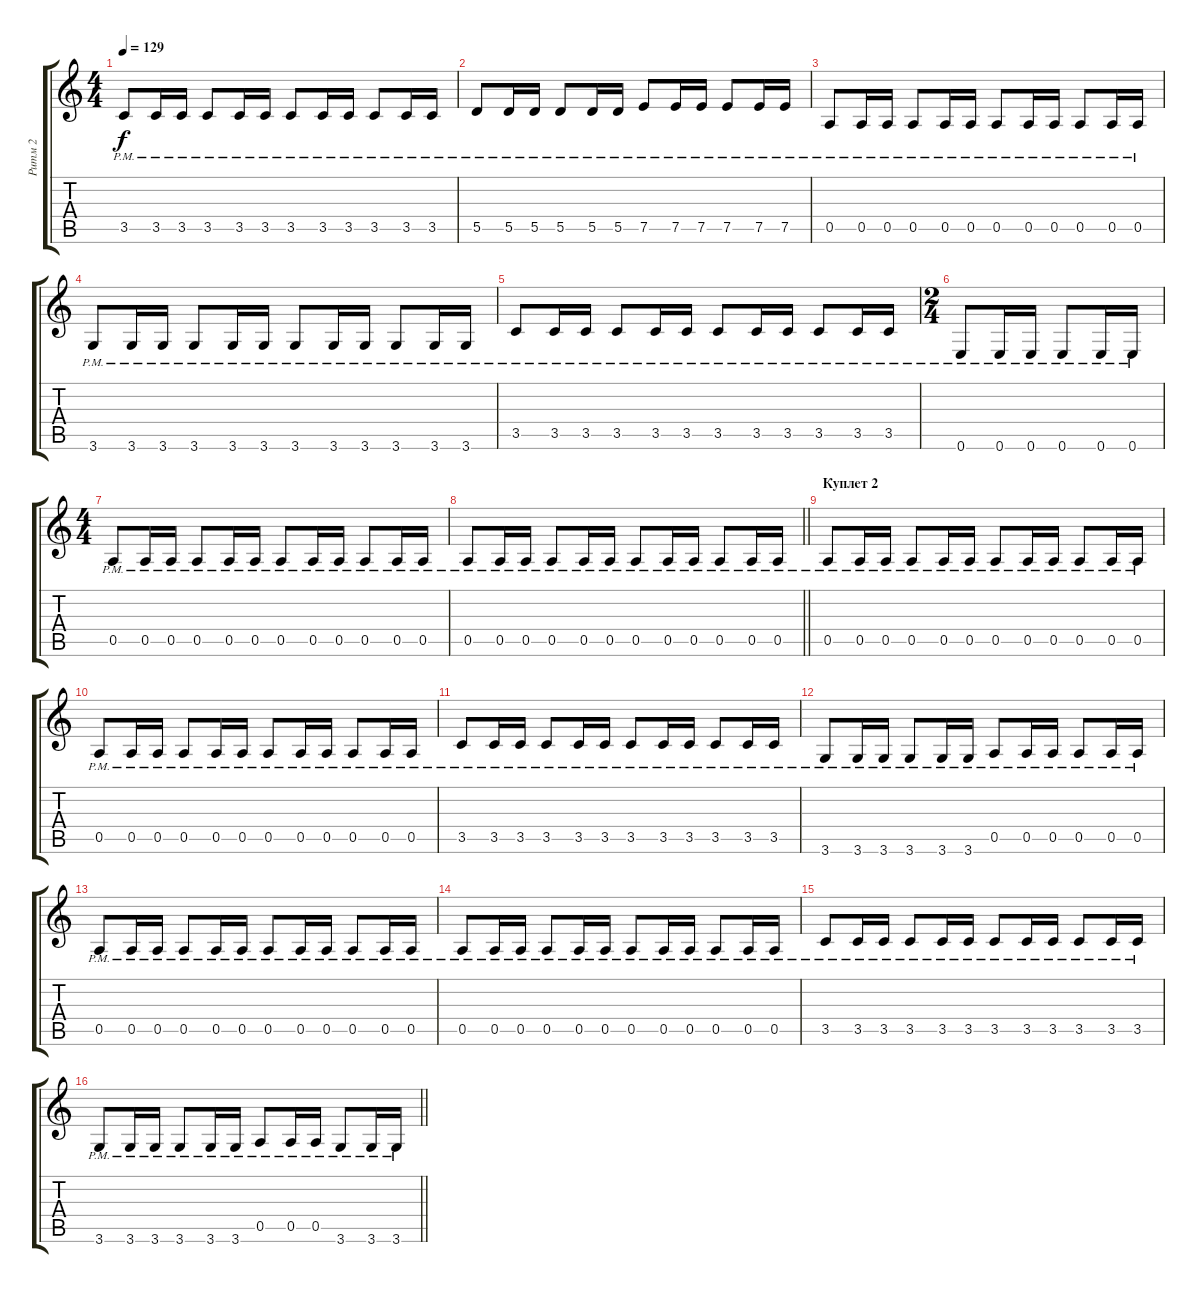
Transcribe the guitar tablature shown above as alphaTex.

\track ("Ритм 2" "Ритм 2") {instrument distortionguitar}
\staff {score tabs}
\tuning (E4 B3 G3 D3 A2 E2) {hide}
\ts (4 4)
\tempo 129
\clef g2
\ks c
3.5{pm}.8{dy f} 3.5{pm}.16 3.5{pm}.16 3.5{pm}.8 3.5{pm}.16 3.5{pm}.16 3.5{pm}.8 3.5{pm}.16 3.5{pm}.16 3.5{pm}.8 3.5{pm}.16 3.5{pm}.16 |
5.5{pm}.8 5.5{pm}.16 5.5{pm}.16 5.5{pm}.8 5.5{pm}.16 5.5{pm}.16 7.5{pm}.8 7.5{pm}.16 7.5{pm}.16 7.5{pm}.8 7.5{pm}.16 7.5{pm}.16 |
0.5{pm}.8 0.5{pm}.16 0.5{pm}.16 0.5{pm}.8 0.5{pm}.16 0.5{pm}.16 0.5{pm}.8 0.5{pm}.16 0.5{pm}.16 0.5{pm}.8 0.5{pm}.16 0.5{pm}.16 |
3.6{pm}.8 3.6{pm}.16 3.6{pm}.16 3.6{pm}.8 3.6{pm}.16 3.6{pm}.16 3.6{pm}.8 3.6{pm}.16 3.6{pm}.16 3.6{pm}.8 3.6{pm}.16 3.6{pm}.16 |
3.5{pm}.8 3.5{pm}.16 3.5{pm}.16 3.5{pm}.8 3.5{pm}.16 3.5{pm}.16 3.5{pm}.8 3.5{pm}.16 3.5{pm}.16 3.5{pm}.8 3.5{pm}.16 3.5{pm}.16 |
\ts (2 4)
0.6{pm}.8 0.6{pm}.16 0.6{pm}.16 0.6{pm}.8 0.6{pm}.16 0.6{pm}.16 |
\ts (4 4)
0.5{pm}.8 0.5{pm}.16 0.5{pm}.16 0.5{pm}.8 0.5{pm}.16 0.5{pm}.16 0.5{pm}.8 0.5{pm}.16 0.5{pm}.16 0.5{pm}.8 0.5{pm}.16 0.5{pm}.16 |
\barLineRight lightlight
0.5{pm}.8 0.5{pm}.16 0.5{pm}.16 0.5{pm}.8 0.5{pm}.16 0.5{pm}.16 0.5{pm}.8 0.5{pm}.16 0.5{pm}.16 0.5{pm}.8 0.5{pm}.16 0.5{pm}.16 |
\section ("" "Куплет 2")
0.5{pm}.8 0.5{pm}.16 0.5{pm}.16 0.5{pm}.8 0.5{pm}.16 0.5{pm}.16 0.5{pm}.8 0.5{pm}.16 0.5{pm}.16 0.5{pm}.8 0.5{pm}.16 0.5{pm}.16 |
0.5{pm}.8 0.5{pm}.16 0.5{pm}.16 0.5{pm}.8 0.5{pm}.16 0.5{pm}.16 0.5{pm}.8 0.5{pm}.16 0.5{pm}.16 0.5{pm}.8 0.5{pm}.16 0.5{pm}.16 |
3.5{pm}.8 3.5{pm}.16 3.5{pm}.16 3.5{pm}.8 3.5{pm}.16 3.5{pm}.16 3.5{pm}.8 3.5{pm}.16 3.5{pm}.16 3.5{pm}.8 3.5{pm}.16 3.5{pm}.16 |
3.6{pm}.8 3.6{pm}.16 3.6{pm}.16 3.6{pm}.8 3.6{pm}.16 3.6{pm}.16 0.5{pm}.8 0.5{pm}.16 0.5{pm}.16 0.5{pm}.8 0.5{pm}.16 0.5{pm}.16 |
0.5{pm}.8 0.5{pm}.16 0.5{pm}.16 0.5{pm}.8 0.5{pm}.16 0.5{pm}.16 0.5{pm}.8 0.5{pm}.16 0.5{pm}.16 0.5{pm}.8 0.5{pm}.16 0.5{pm}.16 |
0.5{pm}.8 0.5{pm}.16 0.5{pm}.16 0.5{pm}.8 0.5{pm}.16 0.5{pm}.16 0.5{pm}.8 0.5{pm}.16 0.5{pm}.16 0.5{pm}.8 0.5{pm}.16 0.5{pm}.16 |
3.5{pm}.8 3.5{pm}.16 3.5{pm}.16 3.5{pm}.8 3.5{pm}.16 3.5{pm}.16 3.5{pm}.8 3.5{pm}.16 3.5{pm}.16 3.5{pm}.8 3.5{pm}.16 3.5{pm}.16 |
\barLineRight lightlight
3.6{pm}.8 3.6{pm}.16 3.6{pm}.16 3.6{pm}.8 3.6{pm}.16 3.6{pm}.16 0.5{pm}.8 0.5{pm}.16 0.5{pm}.16 3.6{pm}.8 3.6{pm}.16 3.6{pm}.16
